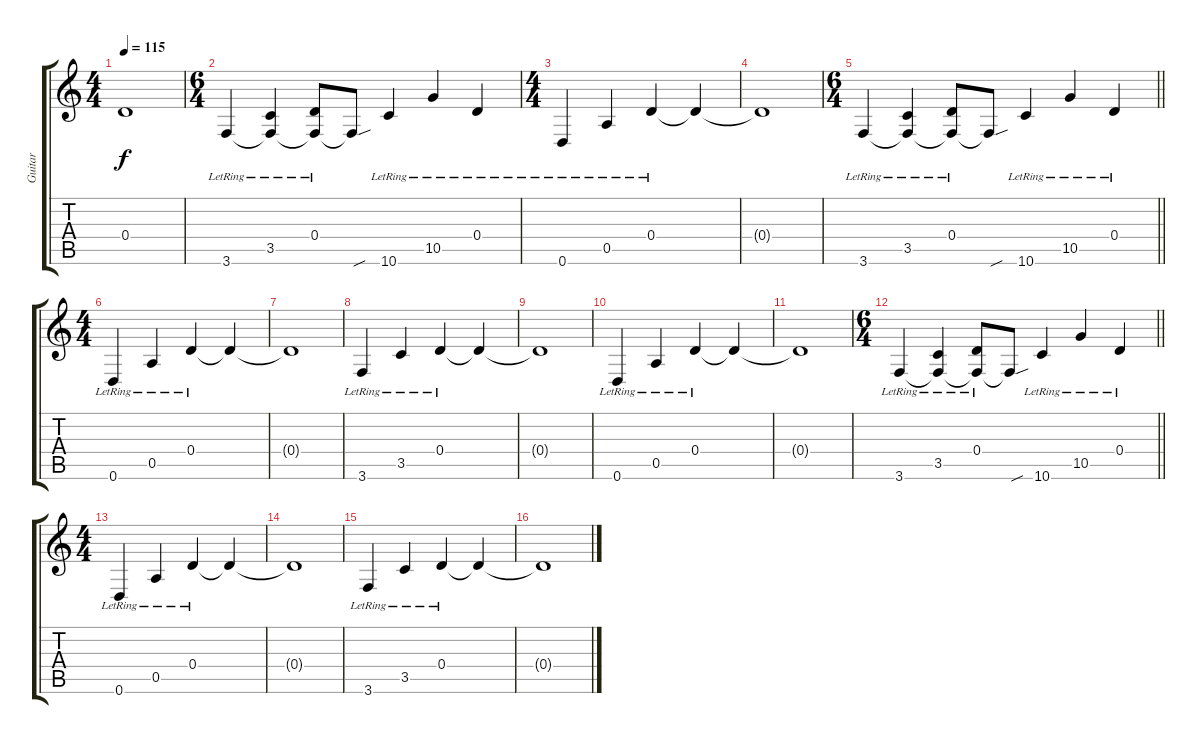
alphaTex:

\track ("Guitar" "Guitar") {instrument electricguitarclean}
\staff {score tabs}
\tuning (E4 B3 G3 D3 A2 D2) {hide}
\ts (4 4)
\tempo 115
\clef g2
\ks c
0.4{t}.1{dy f} |
\ts (6 4)
3.6{lr}.4 (3.5{lr} 3.6{t}).4 (0.4{lr} 3.6{t}).8 3.6{sou t}.8 10.6{lr}.4 10.5{lr}.4 0.4{lr}.4 |
\ts (4 4)
0.6{lr}.4 0.5{lr}.4 0.4{lr}.4 0.4{t}.4 |
0.4{t}.1 |
\ts (6 4)
\barLineRight lightlight
3.6{lr}.4 (3.5{lr} 3.6{t}).4 (0.4{lr} 3.6{t}).8 3.6{sou t}.8 10.6{lr}.4 10.5{lr}.4 0.4{lr}.4 |
\ts (4 4)
\section ("" "")
0.6{lr}.4 0.5{lr}.4 0.4{lr}.4 0.4{t}.4 |
0.4{t}.1 |
3.6{lr}.4 3.5{lr}.4 0.4{lr}.4 0.4{t}.4 |
0.4{t}.1 |
0.6{lr}.4 0.5{lr}.4 0.4{lr}.4 0.4{t}.4 |
0.4{t}.1 |
\ts (6 4)
\barLineRight lightlight
3.6{lr}.4 (3.5{lr} 3.6{t}).4 (0.4{lr} 3.6{t}).8 3.6{sou t}.8 10.6{lr}.4 10.5{lr}.4 0.4{lr}.4 |
\ts (4 4)
\section ("" "")
0.6{lr}.4 0.5{lr}.4 0.4{lr}.4 0.4{t}.4 |
0.4{t}.1 |
3.6{lr}.4 3.5{lr}.4 0.4{lr}.4 0.4{t}.4 |
0.4{t}.1
